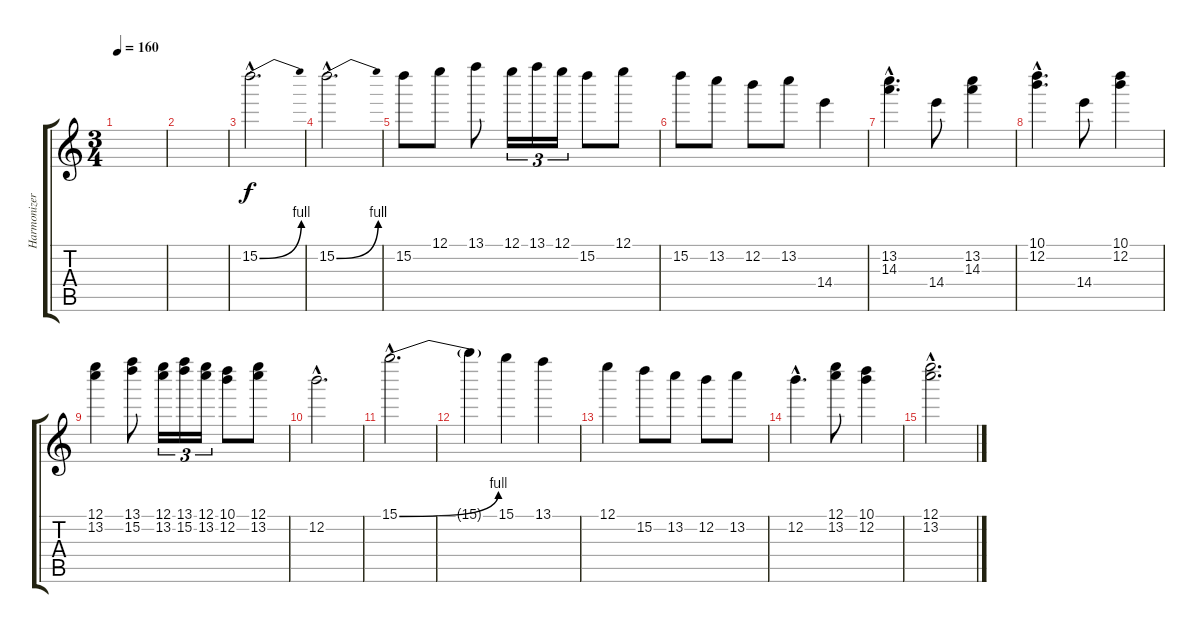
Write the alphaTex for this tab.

\track ("Harmonizer" "Harmonizer") {instrument overdrivenguitar}
\staff {score tabs}
\tuning (E5 B4 G4 D4 A3 E3) {hide}
\ts (3 4)
\tempo 160
\clef g2
\ks c
|
|
15.2{be (bend 0 0 60 4) hac}.2{d} |
15.2{be (bend 0 0 60 4) hac}.2{d} |
15.2.8 12.1.8 13.1.8 12.1.16{tu (3 2)} 13.1.16{tu (3 2)} 12.1.16{tu (3 2)} 15.2.8 12.1.8 |
15.2.8 13.2.8 12.2.8 13.2.8 14.4.4 |
(13.2{hac} 14.3{hac}).4{d} 14.4.8 (13.2 14.3).4 |
(10.1{hac} 12.2{hac}).4{d} 14.4.8 (10.1 12.2).4 |
(12.1 13.2).4 (13.1 15.2).8 (12.1 13.2).16{tu (3 2)} (13.1 15.2).16{tu (3 2)} (12.1 13.2).16{tu (3 2)} (10.1 12.2).8 (12.1 13.2).8 |
12.2{hac}.2{d} |
15.1{be (bend 0 0 60 4) hac}.2{d} |
15.1{t}.4 15.1.4 13.1.4 |
12.1.4 15.2.8 13.2.8 12.2.8 13.2.8 |
12.2{hac}.4{d} (12.1 13.2).8 (10.1 12.2).4 |
(12.1{hac} 13.2{hac}).2{d}
